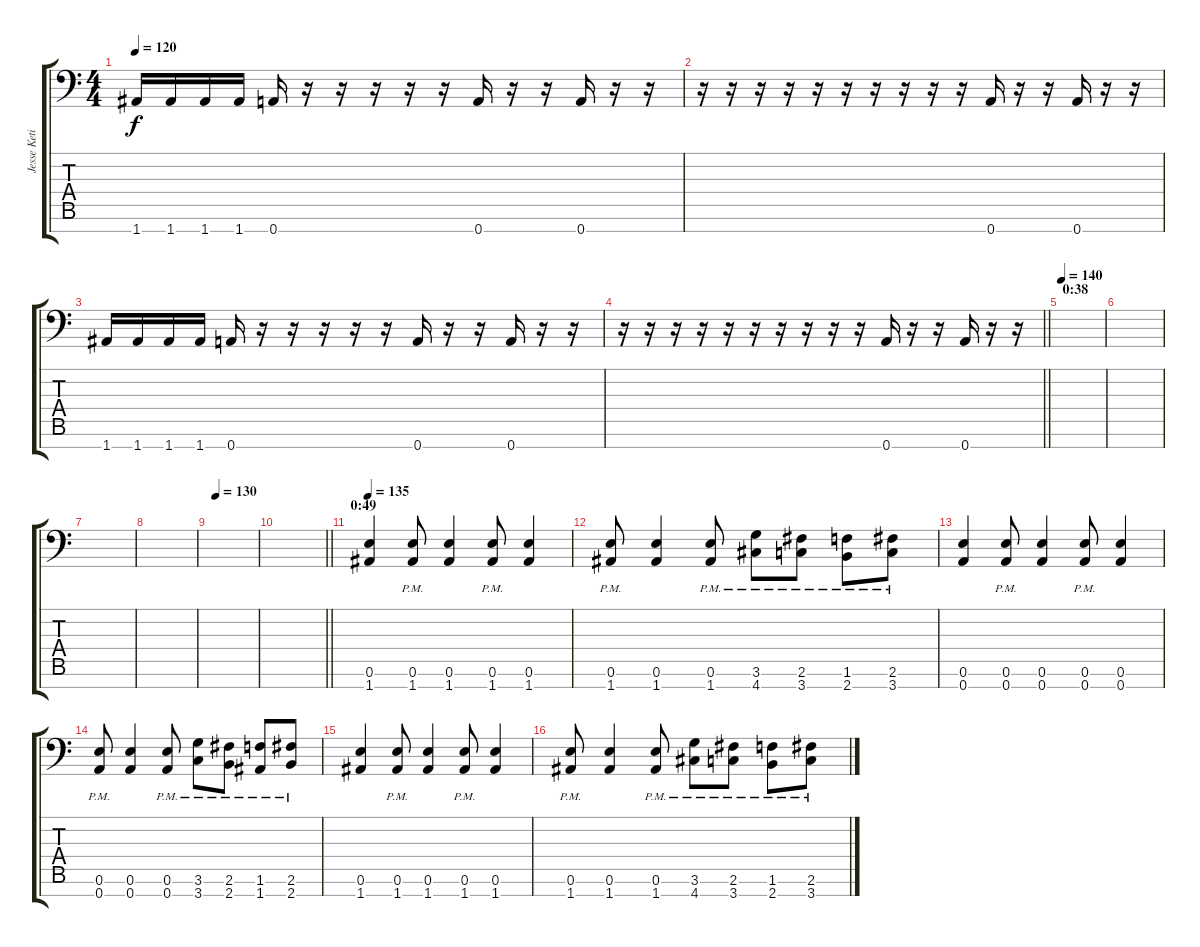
\track ("Jesse Ketive" "Jesse Keti") {instrument distortionguitar}
\staff {score tabs}
\tuning (E4 B3 G3 D3 A2 E2 A1) {hide}
\ts (4 4)
\tempo 120
\clef f4
\ks c
1.7.16{dy f} 1.7.16 1.7.16 1.7.16 0.7.16 r.16 r.16 r.16 r.16 r.16 0.7.16 r.16 r.16 0.7.16 r.16 r.16 |
r.16 r.16 r.16 r.16 r.16 r.16 r.16 r.16 r.16 r.16 0.7.16 r.16 r.16 0.7.16 r.16 r.16 |
1.7.16 1.7.16 1.7.16 1.7.16 0.7.16 r.16 r.16 r.16 r.16 r.16 0.7.16 r.16 r.16 0.7.16 r.16 r.16 |
\barLineRight lightlight
r.16 r.16 r.16 r.16 r.16 r.16 r.16 r.16 r.16 r.16 0.7.16 r.16 r.16 0.7.16 r.16 r.16 |
\section ("" "0:38")
\tempo 140
|
|
|
|
\tempo (130 0.125)
|
\barLineRight lightlight
|
\section ("" "0:49")
\tempo 135
(0.6 1.7).4 (0.6{pm} 1.7{pm}).8 (0.6 1.7).4 (0.6{pm} 1.7{pm}).8 (0.6 1.7).4 |
(0.6{pm} 1.7{pm}).8 (0.6 1.7).4 (0.6{pm} 1.7{pm}).8 (3.6{pm} 4.7{pm}).8 (2.6{pm} 3.7{pm}).8 (1.6{pm} 2.7{pm}).8 (2.6{pm} 3.7{pm}).8 |
(0.6 0.7).4 (0.6{pm} 0.7{pm}).8 (0.6 0.7).4 (0.6{pm} 0.7{pm}).8 (0.6 0.7).4 |
(0.6{pm} 0.7{pm}).8 (0.6 0.7).4 (0.6{pm} 0.7{pm}).8 (3.6{pm} 3.7{pm}).8 (2.6{pm} 2.7{pm}).8 (1.6{pm} 1.7{pm}).8 (2.6{pm} 2.7{pm}).8 |
(0.6 1.7).4 (0.6{pm} 1.7{pm}).8 (0.6 1.7).4 (0.6{pm} 1.7{pm}).8 (0.6 1.7).4 |
(0.6{pm} 1.7{pm}).8 (0.6 1.7).4 (0.6{pm} 1.7{pm}).8 (3.6{pm} 4.7{pm}).8 (2.6{pm} 3.7{pm}).8 (1.6{pm} 2.7{pm}).8 (2.6{pm} 3.7{pm}).8
